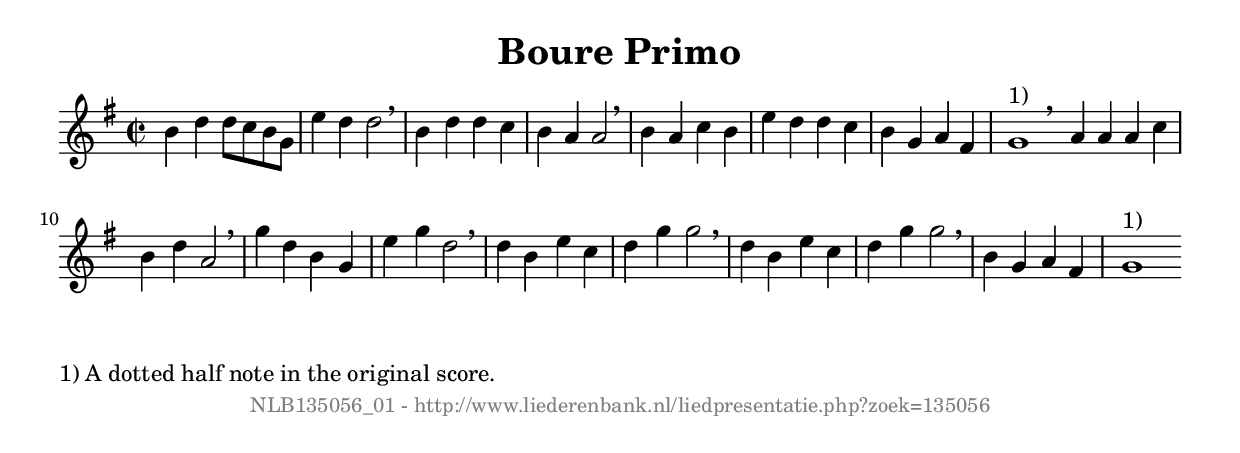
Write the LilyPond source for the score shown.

%
% produced by wce2krn 1.64 (7 June 2014)
%
\version"2.16"
#(append! paper-alist '(("long" . (cons (* 210 mm) (* 2000 mm)))))
#(set-default-paper-size "long")
sb = {\breathe}
mBreak = {\breathe }
bBreak = {\breathe }
x = {\once\override NoteHead #'style = #'cross }
gl=\glissando
itime={\override Staff.TimeSignature #'stencil = ##f }
ficta = {\once\set suggestAccidentals = ##t}
fine = {\once\override Score.RehearsalMark #'self-alignment-X = #1 \mark \markup {\italic{Fine}}}
dc = {\once\override Score.RehearsalMark #'self-alignment-X = #1 \mark \markup {\italic{D.C.}}}
dcf = {\once\override Score.RehearsalMark #'self-alignment-X = #1 \mark \markup {\italic{D.C. al Fine}}}
dcc = {\once\override Score.RehearsalMark #'self-alignment-X = #1 \mark \markup {\italic{D.C. al Coda}}}
ds = {\once\override Score.RehearsalMark #'self-alignment-X = #1 \mark \markup {\italic{D.S.}}}
dsf = {\once\override Score.RehearsalMark #'self-alignment-X = #1 \mark \markup {\italic{D.S. al Fine}}}
dsc = {\once\override Score.RehearsalMark #'self-alignment-X = #1 \mark \markup {\italic{D.S. al Coda}}}
pv = {\set Score.repeatCommands = #'((volta "1"))}
sv = {\set Score.repeatCommands = #'((volta "2"))}
tv = {\set Score.repeatCommands = #'((volta "3"))}
qv = {\set Score.repeatCommands = #'((volta "4"))}
xv = {\set Score.repeatCommands = #'((volta #f))}
\header{ tagline = ""
title = "Boure Primo"
}
\score {{
\key g \major
\relative g'
{
\set melismaBusyProperties = #'()
\time 2/2
\tempo 4=120
\override Score.MetronomeMark #'transparent = ##t
\override Score.RehearsalMark #'break-visibility = #(vector #t #t #f)
b4 d d8 c b g e'4 d d2 \sb b4 d d c b a a2 \sb b4 a c b e d d c b g a fis g1^"1)" \bar ":|:" \bBreak
a4 a a c b d a2 \sb g'4 d b g e'g d2 \mBreak \bar "|"
d4 b e c d g g2 \sb d4 b e c d g g2 \sb b,4 g a fis g1^"1)" \bar ":|"
 }}
 \midi { }
 \layout {
            indent = 0.0\cm
}
}
\markup { \wordwrap-string #" 
1) A dotted half note in the original score.
"}
\markup { \vspace #0 } \markup { \with-color #grey \fill-line { \center-column { \smaller "NLB135056_01 - http://www.liederenbank.nl/liedpresentatie.php?zoek=135056" } } }
